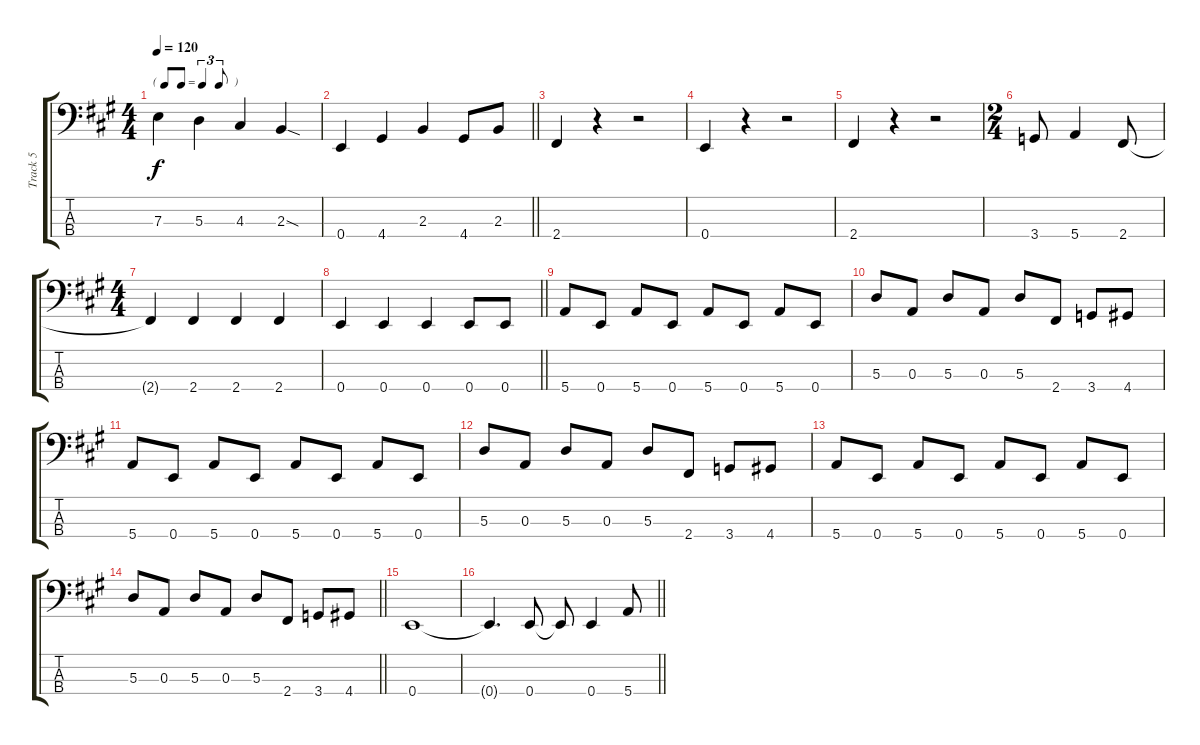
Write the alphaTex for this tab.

\track ("Track 5" "Track 5") {instrument electricbassfinger}
\staff {score tabs}
\tuning (G2 D2 A1 E1) {hide}
\ts (4 4)
\tf triplet8th
\tempo 120
\clef f4
\ks a
7.3.4{dy f} 5.3.4 4.3.4 2.3{sod}.4 |
\barLineRight lightlight
0.4.4 4.4.4 2.3.4 4.4.8 2.3.8 |
2.4.4 r.4 r.2 |
0.4.4 r.4 r.2 |
2.4.4 r.4 r.2 |
\ts (2 4)
3.4.8 5.4.4 2.4.8 |
\ts (4 4)
2.4{t}.4 2.4.4 2.4.4 2.4.4 |
\barLineRight lightlight
0.4.4 0.4.4 0.4.4 0.4.8 0.4.8 |
5.4.8 0.4.8 5.4.8 0.4.8 5.4.8 0.4.8 5.4.8 0.4.8 |
5.3.8 0.3.8 5.3.8 0.3.8 5.3.8 2.4.8 3.4.8 4.4.8 |
5.4.8 0.4.8 5.4.8 0.4.8 5.4.8 0.4.8 5.4.8 0.4.8 |
5.3.8 0.3.8 5.3.8 0.3.8 5.3.8 2.4.8 3.4.8 4.4.8 |
5.4.8 0.4.8 5.4.8 0.4.8 5.4.8 0.4.8 5.4.8 0.4.8 |
\barLineRight lightlight
5.3.8 0.3.8 5.3.8 0.3.8 5.3.8 2.4.8 3.4.8 4.4.8 |
0.4.1 |
\barLineRight lightlight
0.4{t}.4{d} 0.4.8 0.4{t}.8 0.4.4 5.4.8
